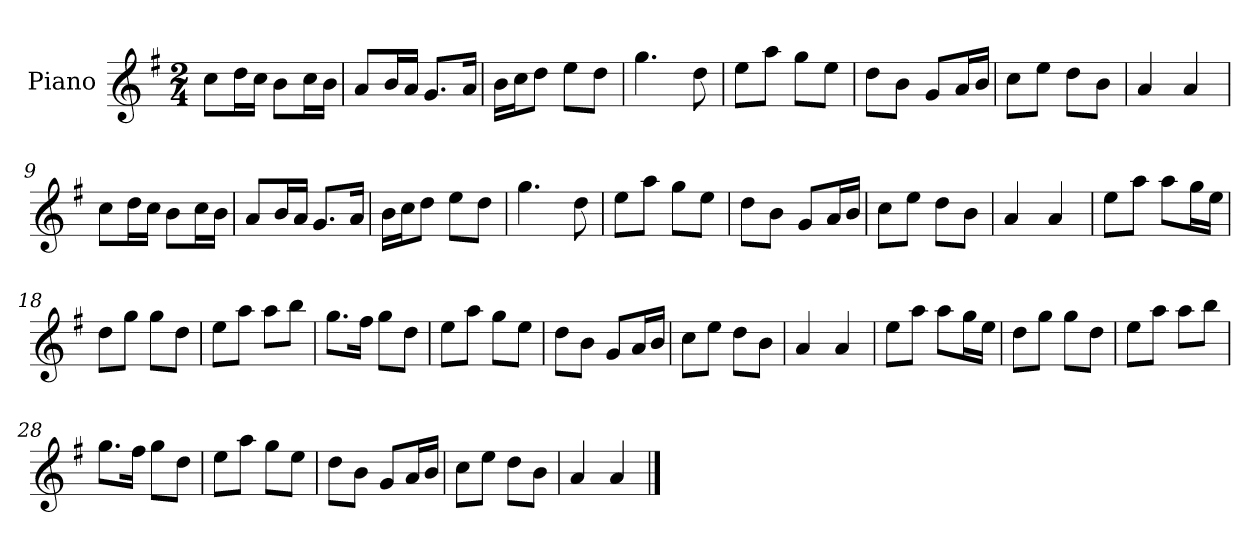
**kern
*part1
*staff1
*I"Piano
*I'Pno
*clefG2
*k[f#]
*M2/4
=1
8cc\L
16dd\L
16cc\JJ
8b\L
16cc\L
16b\JJ
=2
8a/L
16b/L
16a/JJ
8.g/L
16a/Jk
=3
16b\LL
16cc\J
8dd\J
8ee\L
8dd\J
=4
4.gg\
8dd\
=5
8ee\L
8aa\J
8gg\L
8ee\J
=6
8dd\L
8b\J
8g/L
16a/L
16b/JJ
=7
8cc\L
8ee\J
8dd\L
8b\J
=8
4a/
4a/
=9
8cc\L
16dd\L
16cc\JJ
8b\L
16cc\L
16b\JJ
=10
8a/L
16b/L
16a/JJ
8.g/L
16a/Jk
=11
16b\LL
16cc\J
8dd\J
8ee\L
8dd\J
=12
4.gg\
8dd\
=13
8ee\L
8aa\J
8gg\L
8ee\J
=14
8dd\L
8b\J
8g/L
16a/L
16b/JJ
=15
8cc\L
8ee\J
8dd\L
8b\J
=16
4a/
4a/
=17
8ee\L
8aa\J
8aa\L
16gg\L
16ee\JJ
=18
8dd\L
8gg\J
8gg\L
8dd\J
=19
8ee\L
8aa\J
8aa\L
8bb\J
=20
8.gg\L
16ff#\Jk
8gg\L
8dd\J
=21
8ee\L
8aa\J
8gg\L
8ee\J
=22
8dd\L
8b\J
8g/L
16a/L
16b/JJ
=23
8cc\L
8ee\J
8dd\L
8b\J
=24
4a/
4a/
=25
8ee\L
8aa\J
8aa\L
16gg\L
16ee\JJ
=26
8dd\L
8gg\J
8gg\L
8dd\J
=27
8ee\L
8aa\J
8aa\L
8bb\J
=28
8.gg\L
16ff#\Jk
8gg\L
8dd\J
=29
8ee\L
8aa\J
8gg\L
8ee\J
=30
8dd\L
8b\J
8g/L
16a/L
16b/JJ
=31
8cc\L
8ee\J
8dd\L
8b\J
=32
4a/
4a/
==
*-
